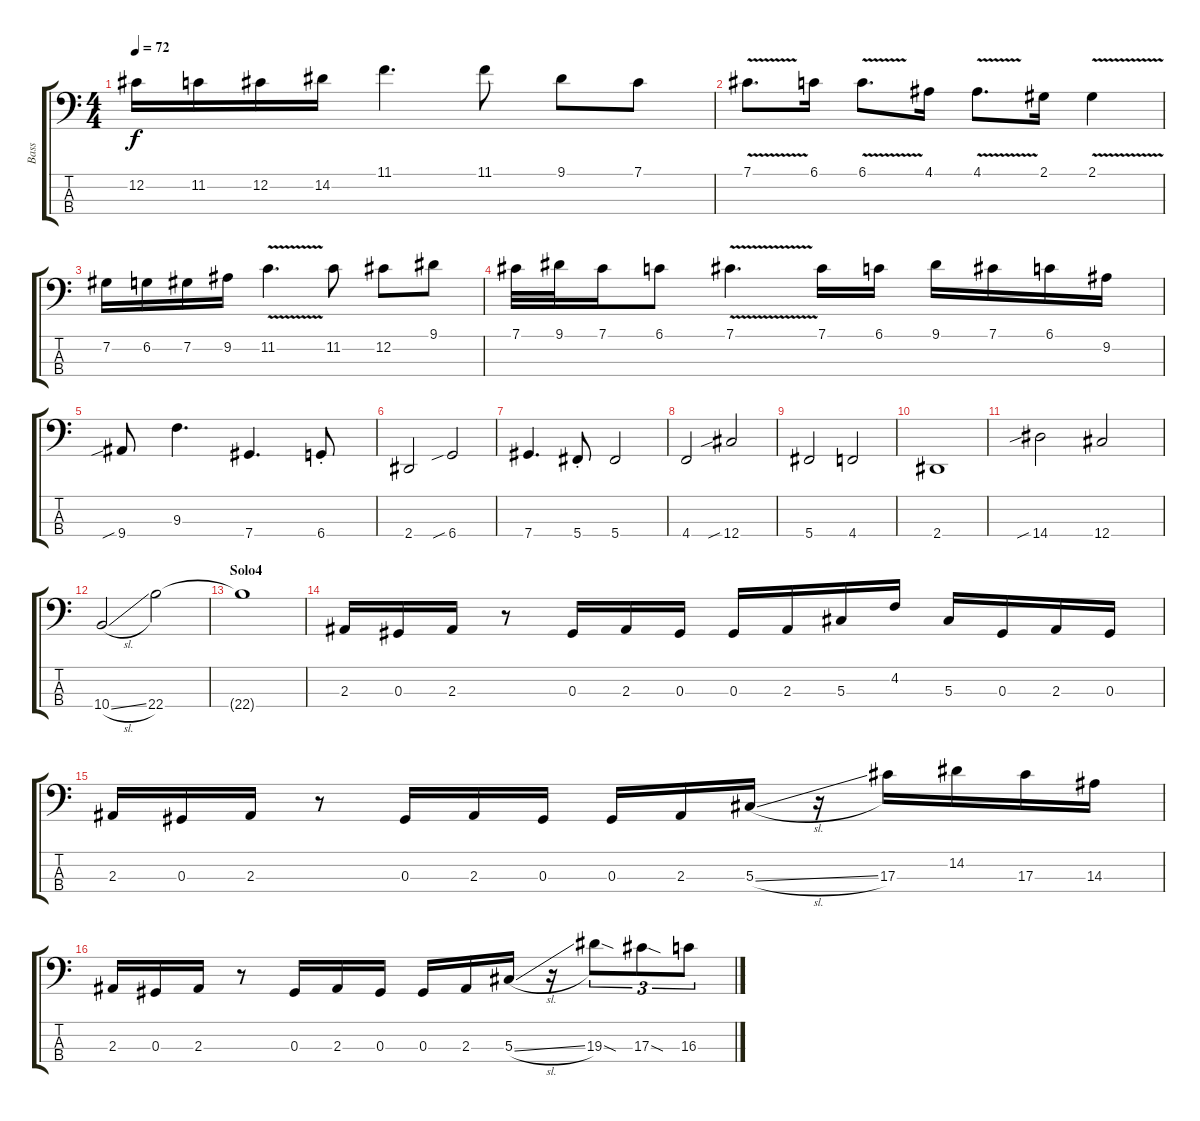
\track ("Bass" "Bass") {instrument fretlessbass}
\staff {score tabs}
\tuning (Gb2 Db2 Ab1 Db1) {hide}
\ts (4 4)
\tempo 72
\clef f4
\ks c
12.2.16{dy f} 11.2.16 12.2.16 14.2.16 11.1.4{d} 11.1.8 9.1.8 7.1.8 |
7.1{v}.8{d} 6.1.16 6.1{v}.8{d} 4.1.16 4.1{v}.8{d} 2.1.16 2.1{v}.4 |
7.2.16 6.2.16 7.2.16 9.2.16 11.2{v}.4{d} 11.2.8 12.2.8 9.1.8 |
7.1.32 9.1.32 7.1.16 6.1.8 7.1{v}.4{d} 7.1.16 6.1.16 9.1.16 7.1.16 6.1.16 9.2.16 |
9.4{sib}.8 9.3.4{d} 7.4.4{d} 6.4{st}.8 |
2.4.2 6.4{sib}.2 |
7.4.4{d} 5.4{st}.8 5.4.2 |
4.4.2 12.4{sib}.2 |
5.4.2 4.4.2 |
2.4.1 |
14.4{sib}.2 12.4.2 |
10.4{sl}.2 22.4.2 |
\section ("" "Solo4")
22.4{t}.1 |
2.3.16 0.3.16 2.3.16 r.8 0.3.16 2.3.16 0.3.16 0.3.16 2.3.16 5.3.16 4.2.16 5.3.16 0.3.16 2.3.16 0.3.16 |
2.3.16 0.3.16 2.3.16 r.8 0.3.16 2.3.16 0.3.16 0.3.16 2.3.16 5.3{sl}.16 r.16 17.3.16 14.2.16 17.3.16 14.3.16 |
2.3.16 0.3.16 2.3.16 r.8 0.3.16 2.3.16 0.3.16 0.3.16 2.3.16 5.3{sl}.16 r.16 19.3{sod}.8{tu (3 2)} 17.3{sod}.8{tu (3 2)} 16.3.8{tu (3 2)}
